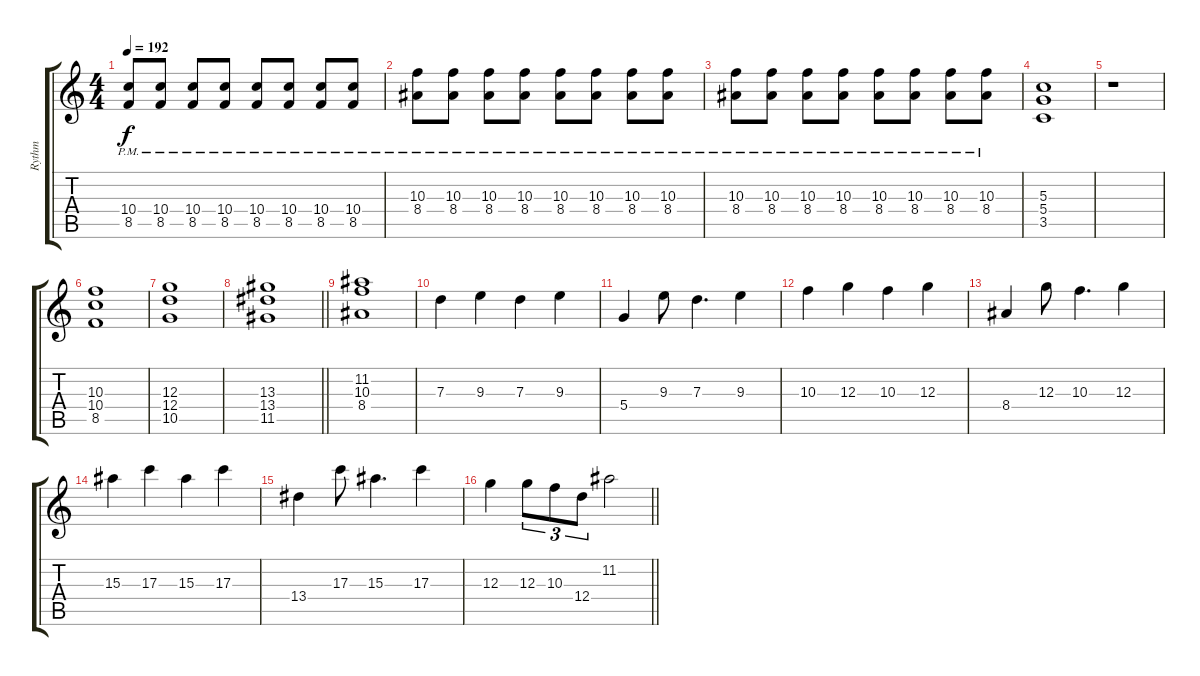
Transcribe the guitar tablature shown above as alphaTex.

\track ("Rythm" "Rythm") {instrument distortionguitar}
\staff {score tabs}
\tuning (E4 B3 G3 D3 A2 E2) {hide}
\ts (4 4)
\tempo 192
\clef g2
\ks c
(10.4{pm} 8.5{pm}).8{dy f} (10.4{pm} 8.5{pm}).8 (10.4{pm} 8.5{pm}).8 (10.4{pm} 8.5{pm}).8 (10.4{pm} 8.5{pm}).8 (10.4{pm} 8.5{pm}).8 (10.4{pm} 8.5{pm}).8 (10.4{pm} 8.5{pm}).8 |
(10.3{pm} 8.4{pm}).8 (10.3{pm} 8.4{pm}).8 (10.3{pm} 8.4{pm}).8 (10.3{pm} 8.4{pm}).8 (10.3{pm} 8.4{pm}).8 (10.3{pm} 8.4{pm}).8 (10.3{pm} 8.4{pm}).8 (10.3{pm} 8.4{pm}).8 |
(10.3{pm} 8.4{pm}).8 (10.3{pm} 8.4{pm}).8 (10.3{pm} 8.4{pm}).8 (10.3{pm} 8.4{pm}).8 (10.3{pm} 8.4{pm}).8 (10.3{pm} 8.4{pm}).8 (10.3{pm} 8.4{pm}).8 (10.3{pm} 8.4{pm}).8 |
(5.3 5.4 3.5).1 |
r.1 |
(10.3 10.4 8.5).1 |
(12.3 12.4 10.5).1 |
\barLineRight lightlight
(13.3 13.4 11.5).1 |
(11.2 10.3 8.4).1 |
7.3.4 9.3.4 7.3.4 9.3.4 |
5.4.4 9.3.8 7.3.4{d} 9.3.4 |
10.3.4 12.3.4 10.3.4 12.3.4 |
8.4.4 12.3.8 10.3.4{d} 12.3.4 |
15.3.4 17.3.4 15.3.4 17.3.4 |
13.4.4 17.3.8 15.3.4{d} 17.3.4 |
\barLineRight lightlight
12.3.4 12.3.8{tu (3 2)} 10.3.8{tu (3 2)} 12.4.8{tu (3 2)} 11.2.2
